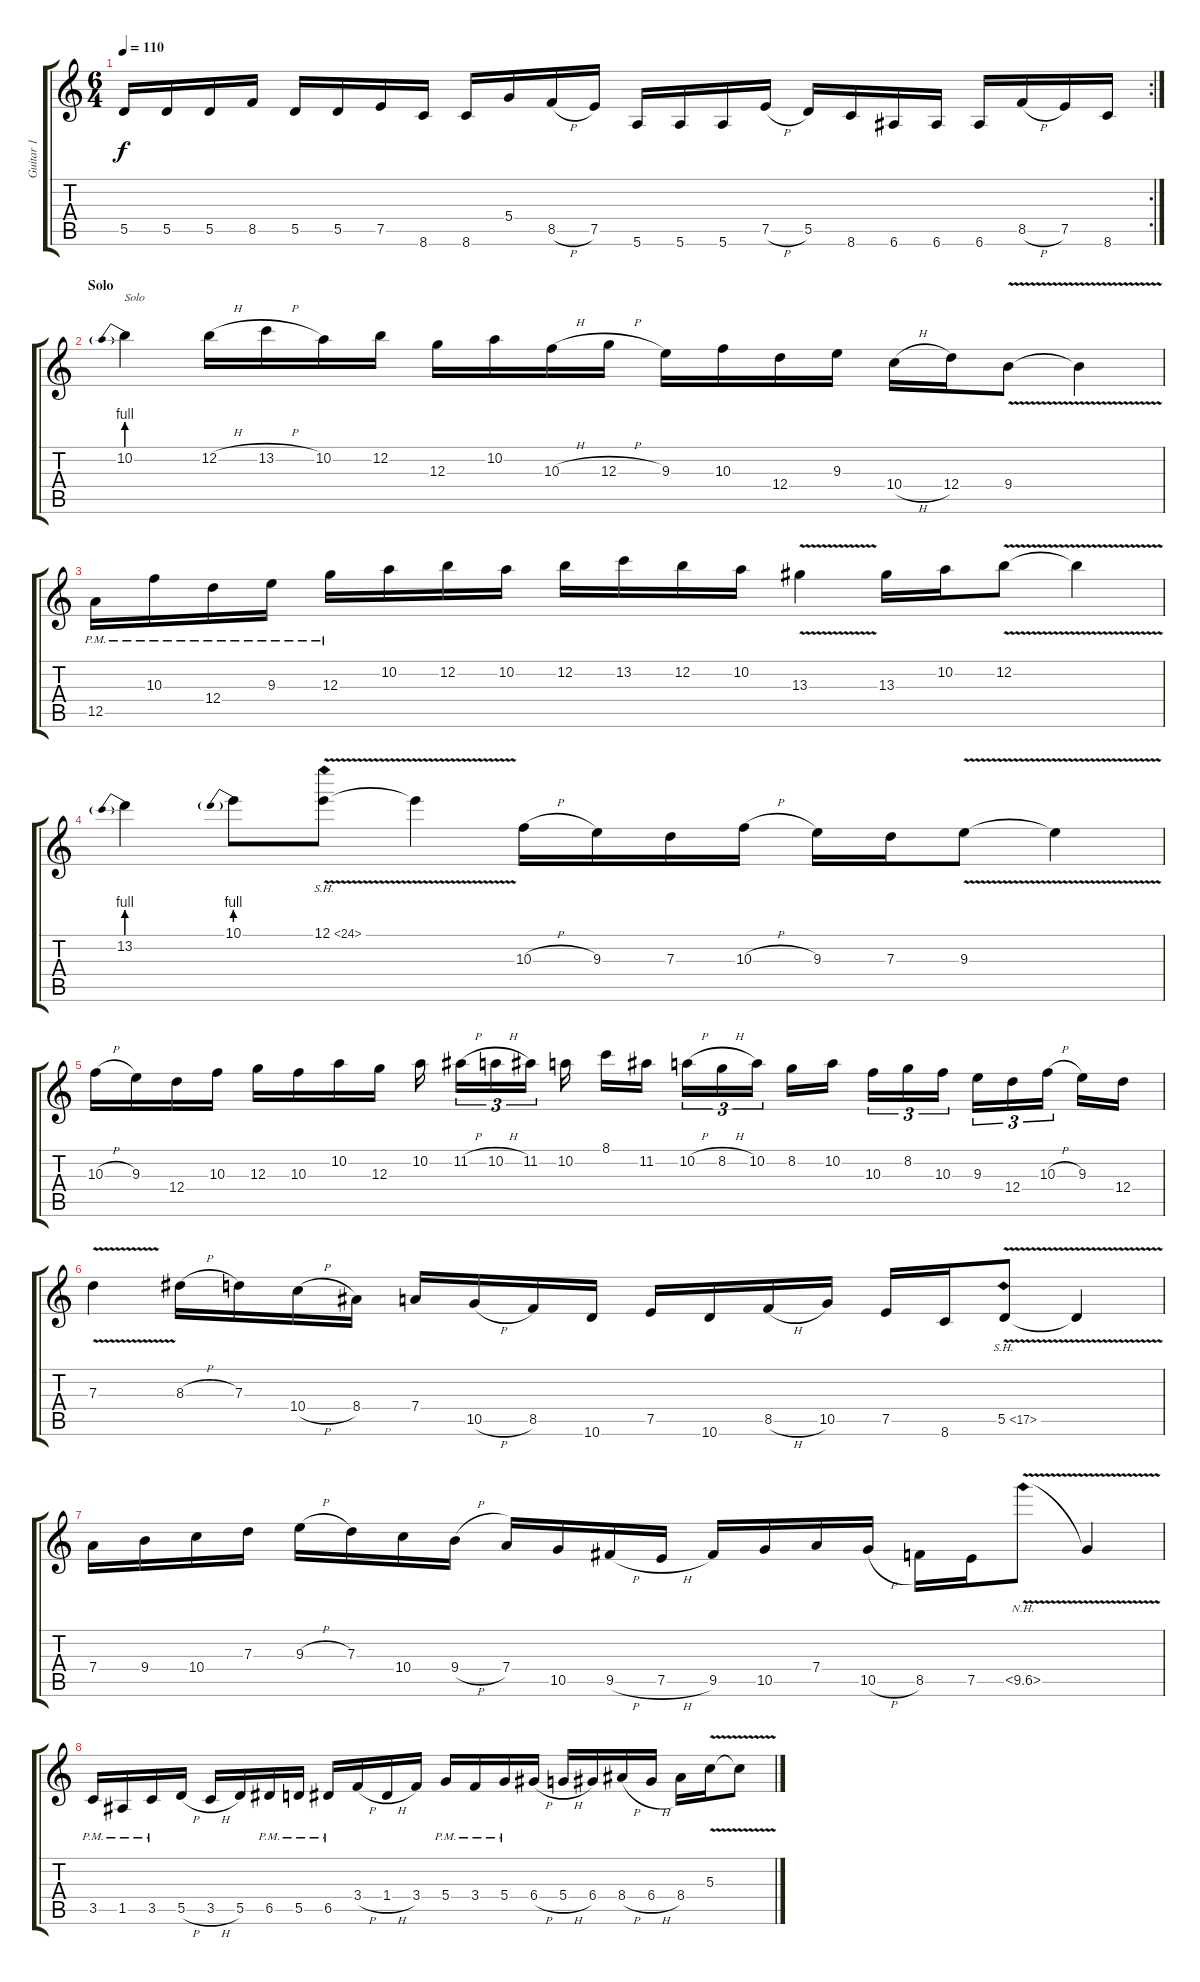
\track ("Guitar 1" "Guitar 1") {instrument distortionguitar}
\staff {score tabs}
\tuning (E4 B3 G3 D3 A2 E2) {hide}
\rc 2
\ts (6 4)
\tempo 110
\clef g2
\ks c
5.5.16{dy f} 5.5.16 5.5.16 8.5.16 5.5.16 5.5.16 7.5.16 8.6.16 8.6.16 5.4.16 8.5{h}.16 7.5.16 5.6.16 5.6.16 5.6.16 7.5{h}.16 5.5.16 8.6.16 6.6.16 6.6.16 6.6.16 8.5{h}.16 7.5.16 8.6.16 |
\section ("" "Solo")
10.2{be (prebend 0 4 60 4)}.4{txt "Solo"} 12.2{h}.16 13.2{h}.16 10.2.16 12.2.16 12.3.16 10.2.16 10.3{h}.16 12.3{h}.16 9.3.16 10.3.16 12.4.16 9.3.16 10.4{h}.16 12.4.16 9.4{v}.8 9.4{t}.4 |
12.5{pm}.16 10.3{pm}.16 12.4{pm}.16 9.3{pm}.16 12.3{pm}.16 10.2.16 12.2.16 10.2.16 12.2.16 13.2.16 12.2.16 10.2.16 13.3{v}.4 13.3.16 10.2.16 12.2{v}.8 12.2{t}.4 |
13.2{be (prebend 0 4 60 4)}.4 10.1{be (prebend 0 4 60 4)}.8 12.1{sh 12 v}.8 12.1{t}.4 10.3{h}.16 9.3.16 7.3.16 10.3{h}.16 9.3.16 7.3.16 9.3{v}.8 9.3{t}.4 |
10.3{h}.16 9.3.16 12.4.16 10.3.16 12.3.16 10.3.16 10.2.16 12.3.16 10.2.16 11.2{h}.16{tu (3 2)} 10.2{h}.16{tu (3 2)} 11.2.16{tu (3 2)} 10.2.16 8.1.16 11.2.16 10.2{h}.16{tu (3 2)} 8.2{h}.16{tu (3 2)} 10.2.16{tu (3 2)} 8.2.16 10.2.16 10.3.16{tu (3 2)} 8.2.16{tu (3 2)} 10.3.16{tu (3 2)} 9.3.16{tu (3 2)} 12.4.16{tu (3 2)} 10.3{h}.16{tu (3 2)} 9.3.16 12.4.16 |
7.3{v}.4 8.3{h}.16 7.3.16 10.4{h}.16 8.4.16 7.4.16 10.5{h}.16 8.5.16 10.6.16 7.5.16 10.6.16 8.5{h}.16 10.5.16 7.5.16 8.6.16 5.5{sh 12 v}.8 5.5{t}.4 |
7.4.16 9.4.16 10.4.16 7.3.16 9.3{h}.16 7.3.16 10.4.16 9.4{h}.16 7.4.16 10.5.16 9.5{h}.16 7.5{h}.16 9.5.16 10.5.16 7.4.16 10.5{h}.16 8.5.16 7.5.16 10.5{nh v}.8 10.5{t}.4 |
3.5{pm}.16 1.5{pm}.16 3.5{pm}.16 5.5{h}.16 3.5{h}.16 5.5.16 6.5{pm}.16 5.5{pm}.16 6.5{pm}.16 3.4{h}.16 1.4{h}.16 3.4.16 5.4{pm}.16 3.4{pm}.16 5.4{pm}.16 6.4{h}.16 5.4{h}.16 6.4.16 8.4{h}.16 6.4{h}.16 8.4.16 5.3{v}.16 5.3{t}.8
